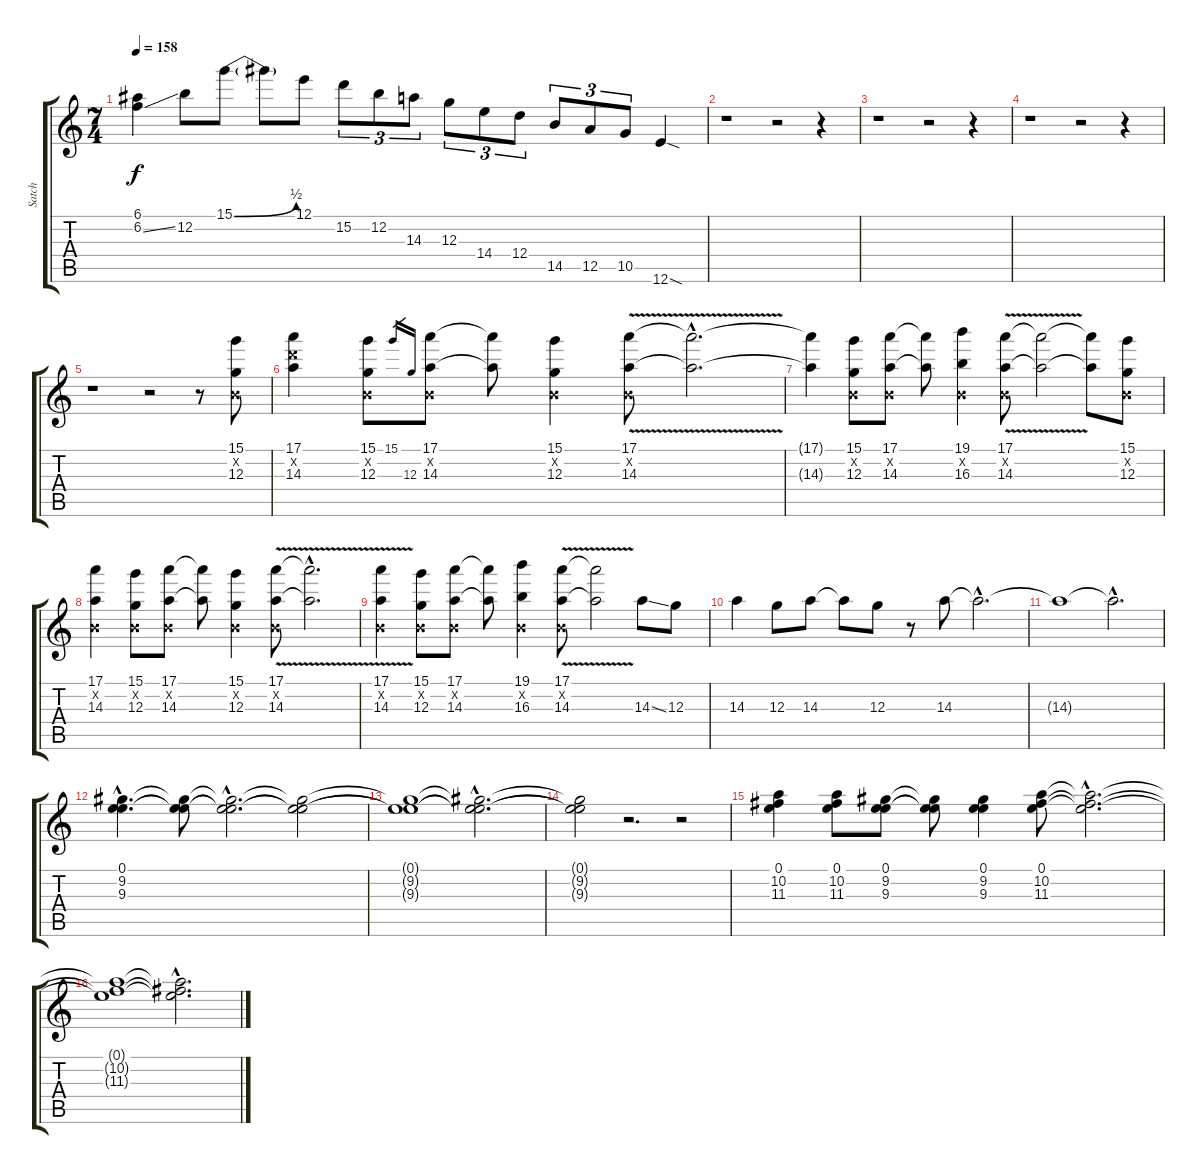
\track ("Satch" "Satch") {instrument distortionguitar}
\staff {score tabs}
\tuning (E4 B3 G3 D3 A2 E2) {hide}
\ts (7 4)
\tempo 158
\clef g2
\ks c
(6.1 6.2{ss}).4{dy f} 12.2.8 15.1{be (bend 0 0 60 2)}.8 15.1{t}.8 12.1.8 15.2.8{tu (3 2)} 12.2.8{tu (3 2)} 14.3.8{tu (3 2)} 12.3.8{tu (3 2)} 14.4.8{tu (3 2)} 12.4.8{tu (3 2)} 14.5.8{tu (3 2)} 12.5.8{tu (3 2)} 10.5.8{tu (3 2)} 12.6{sod}.4 |
r.1 r.2 r.4 |
r.1 r.2 r.4 |
r.1 r.2 r.4 |
r.1 r.2 r.8 (15.1 0.2{x} 12.3).8 |
(17.1 15.2{x} 14.3).4 (15.1 0.2{x} 12.3).8 15.1.16{gr} 12.3.16{gr} (17.1 0.2{x} 14.3).8 (17.1{t} 14.3{t}).8 (15.1 0.2{x} 12.3).4 (17.1{v} 0.2{x} 14.3{v}).8 (17.1{hac t} 14.3{hac t}).2{d} |
(17.1{t} 14.3{t}).4 (15.1 0.2{x} 12.3).8 (17.1 0.2{x} 14.3).8 (17.1{t} 14.3{t}).8 (19.1 0.2{x} 16.3).4 (17.1{v} 0.2{x} 14.3{v}).8 (17.1{t} 14.3{t}).2 (17.1{t} 14.3{t}).8 (15.1 0.2{x} 12.3).8 |
(17.1 0.2{x} 14.3).4 (15.1 0.2{x} 12.3).8 (17.1 0.2{x} 14.3).8 (17.1{t} 14.3{t}).8 (15.1 0.2{x} 12.3).4 (17.1{v} 0.2{x} 14.3{v}).8 (17.1{hac t} 14.3{hac t}).2{d} |
(17.1{v} 0.2{x} 14.3{v}).4 (15.1 0.2{x} 12.3).8 (17.1 0.2{x} 14.3).8 (17.1{t} 14.3{t}).8 (19.1 0.2{x} 16.3).4 (17.1{v} 0.2{x} 14.3{v}).8 (17.1{t} 14.3{t}).2 14.3{ss}.8 12.3.8 |
14.3.4 12.3.8 14.3.8 14.3{t}.8 12.3.8 r.8 14.3.8 14.3{hac t}.2{d} |
14.3{t}.1 14.3{hac t}.2{d} |
(0.1{hac} 9.2{hac} 9.3{hac}).4{d} (0.1{t} 9.2{t} 9.3{t}).8 (0.1{hac t} 9.2{hac t} 9.3{hac t}).2{d} (0.1{t} 9.2{t} 9.3{t}).2 |
(0.1{t} 9.2{t} 9.3{t}).1 (0.1{hac t} 9.2{hac t} 9.3{hac t}).2{d} |
(0.1{t} 9.2{t} 9.3{t}).2 r.2{d} r.2 |
(0.1 10.2 11.3).4 (0.1 10.2 11.3).8 (0.1 9.2 9.3).8 (0.1{t} 9.2{t} 9.3{t}).8 (0.1 9.2 9.3).4 (0.1 10.2 11.3).8 (0.1{hac t} 10.2{hac t} 11.3{hac t}).2{d} |
(0.1{t} 10.2{t} 11.3{t}).1 (0.1{hac t} 10.2{hac t} 11.3{hac t}).2{d}
